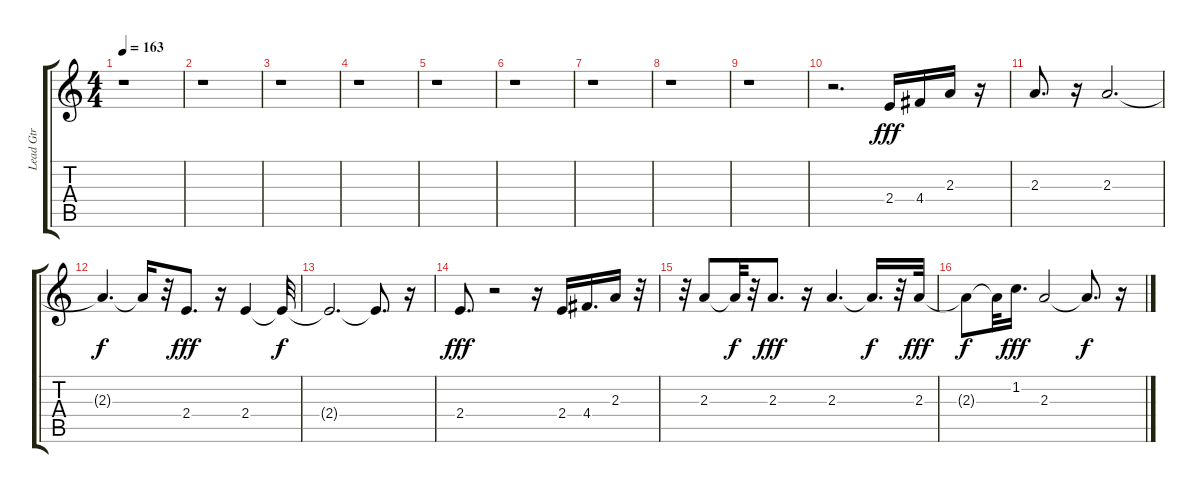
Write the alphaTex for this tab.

\track ("Lead Gtr            " "Lead Gtr  ") {instrument electricguitarjazz}
\staff {score tabs}
\tuning (E4 B3 G3 D3 A2 E2) {hide}
\ts (4 4)
\tempo 163
\clef g2
\ks c
r.1{dy f} |
r.1 |
r.1 |
r.1 |
r.1 |
r.1 |
r.1 |
r.1 |
r.1 |
r.2{d} 2.4.16{dy fff} 4.4.16 2.3.16 r.16 |
2.3.8{d} r.16 2.3.2{d} |
2.3{t}.4{d dy f} 2.3{t}.16 r.32 2.4.8{d dy fff} r.16 2.4.4 2.4{t}.32{dy f} |
2.4{t}.2{d} 2.4{t}.8{d} r.16 |
2.4.8{d dy fff} r.2 r.16 2.4.16 4.4.16{d} 2.3.16 r.32 |
r.32 2.3.8 2.3{t}.32{dy f} r.32 2.3.8{d dy fff} r.16 2.3.4{d} 2.3{t}.16{d dy f} r.32 2.3.32{dy fff} |
2.3{t}.8{dy f} 2.3{t}.32 1.2.16{d dy fff} 2.3.2 2.3{t}.8{d dy f} r.16
